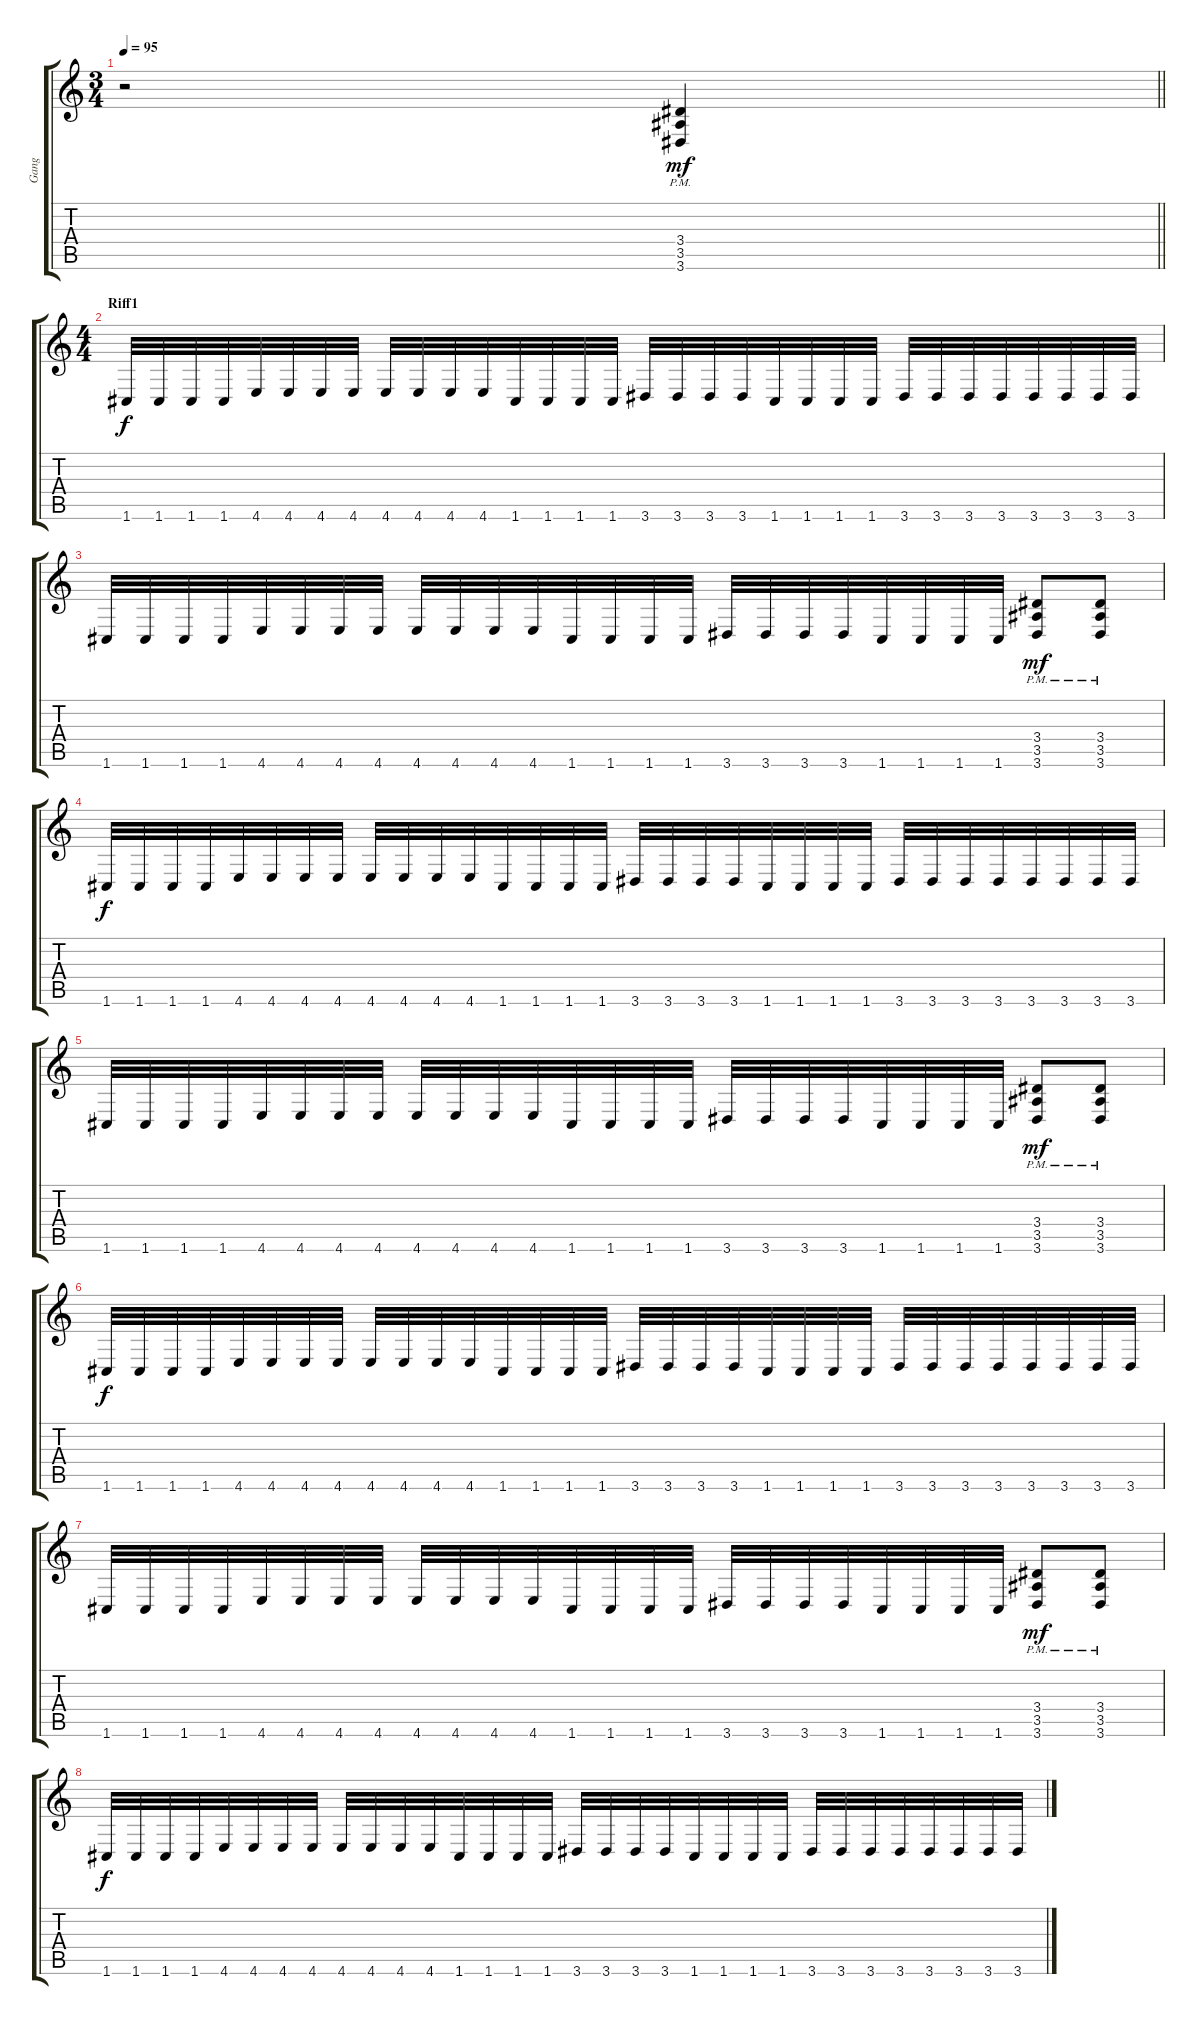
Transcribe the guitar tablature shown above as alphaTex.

\track ("Gang" "Gang") {instrument distortionguitar}
\staff {score tabs}
\tuning (D4 A3 F3 C3 G2 C2) {hide}
\ts (3 4)
\tempo 95
\clef g2
\barLineRight lightlight
\ks c
r.2{dy mf instrument distortionguitar} (3.4{pm} 3.5 3.6).4 |
\ts (4 4)
\section ("" "Riff1")
1.6.32{dy f} 1.6.32 1.6.32 1.6.32 4.6.32 4.6.32 4.6.32 4.6.32 4.6.32 4.6.32 4.6.32 4.6.32 1.6.32 1.6.32 1.6.32 1.6.32 3.6.32 3.6.32 3.6.32 3.6.32 1.6.32 1.6.32 1.6.32 1.6.32 3.6.32 3.6.32 3.6.32 3.6.32 3.6.32 3.6.32 3.6.32 3.6.32 |
1.6.32 1.6.32 1.6.32 1.6.32 4.6.32 4.6.32 4.6.32 4.6.32 4.6.32 4.6.32 4.6.32 4.6.32 1.6.32 1.6.32 1.6.32 1.6.32 3.6.32 3.6.32 3.6.32 3.6.32 1.6.32 1.6.32 1.6.32 1.6.32 (3.4{pm} 3.5 3.6).8{dy mf} (3.4{pm} 3.5 3.6).8 |
1.6.32{dy f} 1.6.32 1.6.32 1.6.32 4.6.32 4.6.32 4.6.32 4.6.32 4.6.32 4.6.32 4.6.32 4.6.32 1.6.32 1.6.32 1.6.32 1.6.32 3.6.32 3.6.32 3.6.32 3.6.32 1.6.32 1.6.32 1.6.32 1.6.32 3.6.32 3.6.32 3.6.32 3.6.32 3.6.32 3.6.32 3.6.32 3.6.32 |
1.6.32 1.6.32 1.6.32 1.6.32 4.6.32 4.6.32 4.6.32 4.6.32 4.6.32 4.6.32 4.6.32 4.6.32 1.6.32 1.6.32 1.6.32 1.6.32 3.6.32 3.6.32 3.6.32 3.6.32 1.6.32 1.6.32 1.6.32 1.6.32 (3.4{pm} 3.5 3.6).8{dy mf} (3.4{pm} 3.5 3.6).8 |
1.6.32{dy f} 1.6.32 1.6.32 1.6.32 4.6.32 4.6.32 4.6.32 4.6.32 4.6.32 4.6.32 4.6.32 4.6.32 1.6.32 1.6.32 1.6.32 1.6.32 3.6.32 3.6.32 3.6.32 3.6.32 1.6.32 1.6.32 1.6.32 1.6.32 3.6.32 3.6.32 3.6.32 3.6.32 3.6.32 3.6.32 3.6.32 3.6.32 |
1.6.32 1.6.32 1.6.32 1.6.32 4.6.32 4.6.32 4.6.32 4.6.32 4.6.32 4.6.32 4.6.32 4.6.32 1.6.32 1.6.32 1.6.32 1.6.32 3.6.32 3.6.32 3.6.32 3.6.32 1.6.32 1.6.32 1.6.32 1.6.32 (3.4{pm} 3.5 3.6).8{dy mf} (3.4{pm} 3.5 3.6).8 |
1.6.32{dy f} 1.6.32 1.6.32 1.6.32 4.6.32 4.6.32 4.6.32 4.6.32 4.6.32 4.6.32 4.6.32 4.6.32 1.6.32 1.6.32 1.6.32 1.6.32 3.6.32 3.6.32 3.6.32 3.6.32 1.6.32 1.6.32 1.6.32 1.6.32 3.6.32 3.6.32 3.6.32 3.6.32 3.6.32 3.6.32 3.6.32 3.6.32
